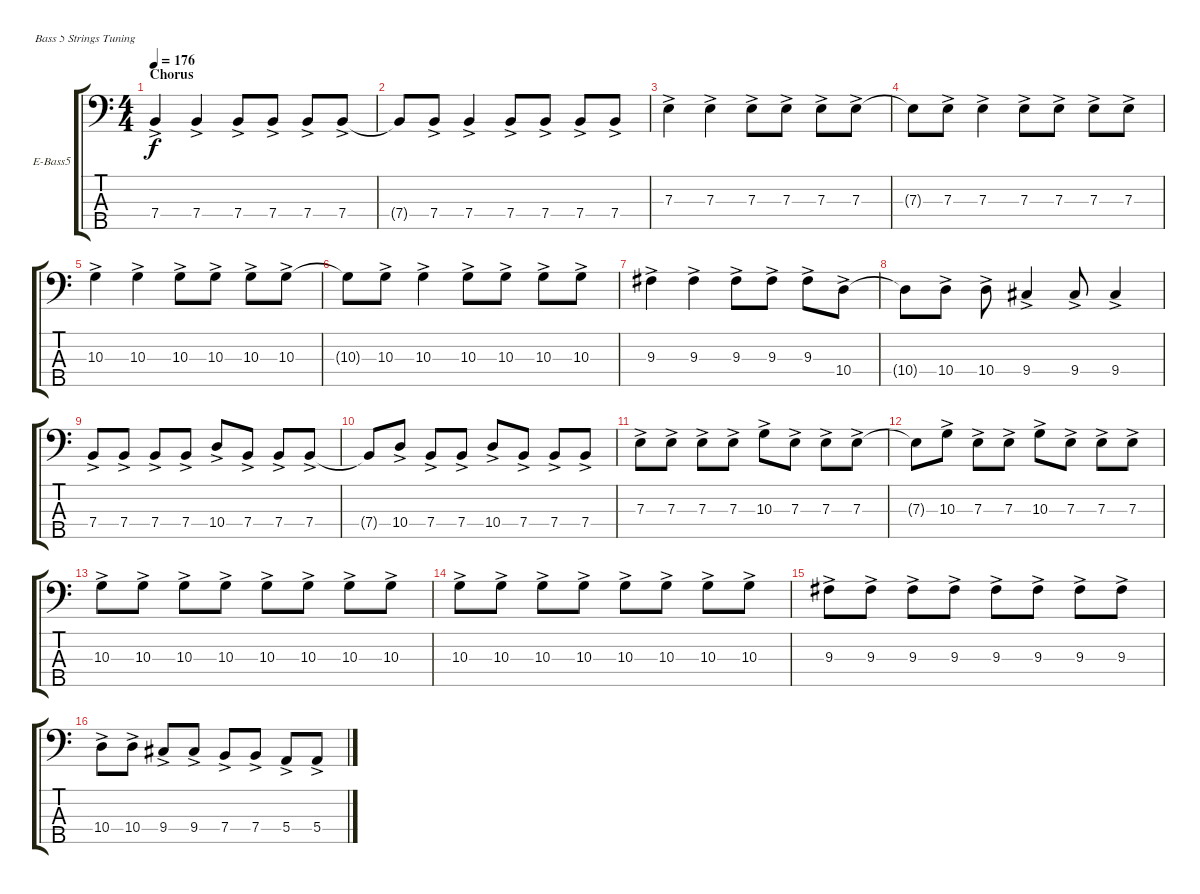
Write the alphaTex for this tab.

\defaultSystemsLayout 4
\bracketExtendMode groupsimilarinstruments
\firstSystemTrackNameOrientation horizontal
\otherSystemsTrackNameOrientation horizontal
\track ("Вит" "E-Bass5") {instrument electricbassfinger}
\staff {score tabs}
\tuning (G2 D2 A1 E1 B0)
\ts (4 4)
\section ("" "Chorus")
\tempo 176
\clef f4
\scale
0.333333
\ks c
7.4{ac}.4{dy f} 7.4{ac}.4 7.4{ac}.8 7.4{ac}.8 7.4{ac}.8 7.4{ac}.8 |
\scale
0.333333 7.4{t}.8 7.4{ac}.8 7.4{ac}.4 7.4{ac}.8 7.4{ac}.8 7.4{ac}.8 7.4{ac}.8 |
\scale
0.333333 7.3{ac}.4 7.3{ac}.4 7.3{ac}.8 7.3{ac}.8 7.3{ac}.8 7.3{ac}.8 |
\scale
0.333333 7.3{t}.8 7.3{ac}.8 7.3{ac}.4 7.3{ac}.8 7.3{ac}.8 7.3{ac}.8 7.3{ac}.8 |
\scale
0.333333 10.3{ac}.4 10.3{ac}.4 10.3{ac}.8 10.3{ac}.8 10.3{ac}.8 10.3{ac}.8 |
\scale
0.333333 10.3{t}.8 10.3{ac}.8 10.3{ac}.4 10.3{ac}.8 10.3{ac}.8 10.3{ac}.8 10.3{ac}.8 |
\scale
0.333333 9.3{ac}.4 9.3{ac}.4 9.3{ac}.8 9.3{ac}.8 9.3{ac}.8 10.4{ac}.8 |
\scale
0.333333 10.4{t}.8 10.4{ac}.8 10.4{ac}.8 9.4{ac}.4 9.4{ac}.8 9.4{ac}.4 |
\scale
0.333333 7.4{ac}.8 7.4{ac}.8 7.4{ac}.8 7.4{ac}.8 10.4{ac}.8 7.4{ac}.8 7.4{ac}.8 7.4{ac}.8 |
\scale
0.333333 7.4{t}.8 10.4{ac}.8 7.4{ac}.8 7.4{ac}.8 10.4{ac}.8 7.4{ac}.8 7.4{ac}.8 7.4{ac}.8 |
\scale
0.333333 7.3{ac}.8 7.3{ac}.8 7.3{ac}.8 7.3{ac}.8 10.3{ac}.8 7.3{ac}.8 7.3{ac}.8 7.3{ac}.8 |
\scale
0.333333 7.3{t}.8 10.3{ac}.8 7.3{ac}.8 7.3{ac}.8 10.3{ac}.8 7.3{ac}.8 7.3{ac}.8 7.3{ac}.8 |
\scale
0.333333 10.3{ac}.8 10.3{ac}.8 10.3{ac}.8 10.3{ac}.8 10.3{ac}.8 10.3{ac}.8 10.3{ac}.8 10.3{ac}.8 |
\scale
0.333333 10.3{ac}.8 10.3{ac}.8 10.3{ac}.8 10.3{ac}.8 10.3{ac}.8 10.3{ac}.8 10.3{ac}.8 10.3{ac}.8 |
\scale
0.333333 9.3{ac}.8 9.3{ac}.8 9.3{ac}.8 9.3{ac}.8 9.3{ac}.8 9.3{ac}.8 9.3{ac}.8 9.3{ac}.8 |
\scale
0.333333 10.4{ac}.8 10.4{ac}.8 9.4{ac}.8 9.4{ac}.8 7.4{ac}.8 7.4{ac}.8 5.4{ac}.8 5.4{ac}.8
